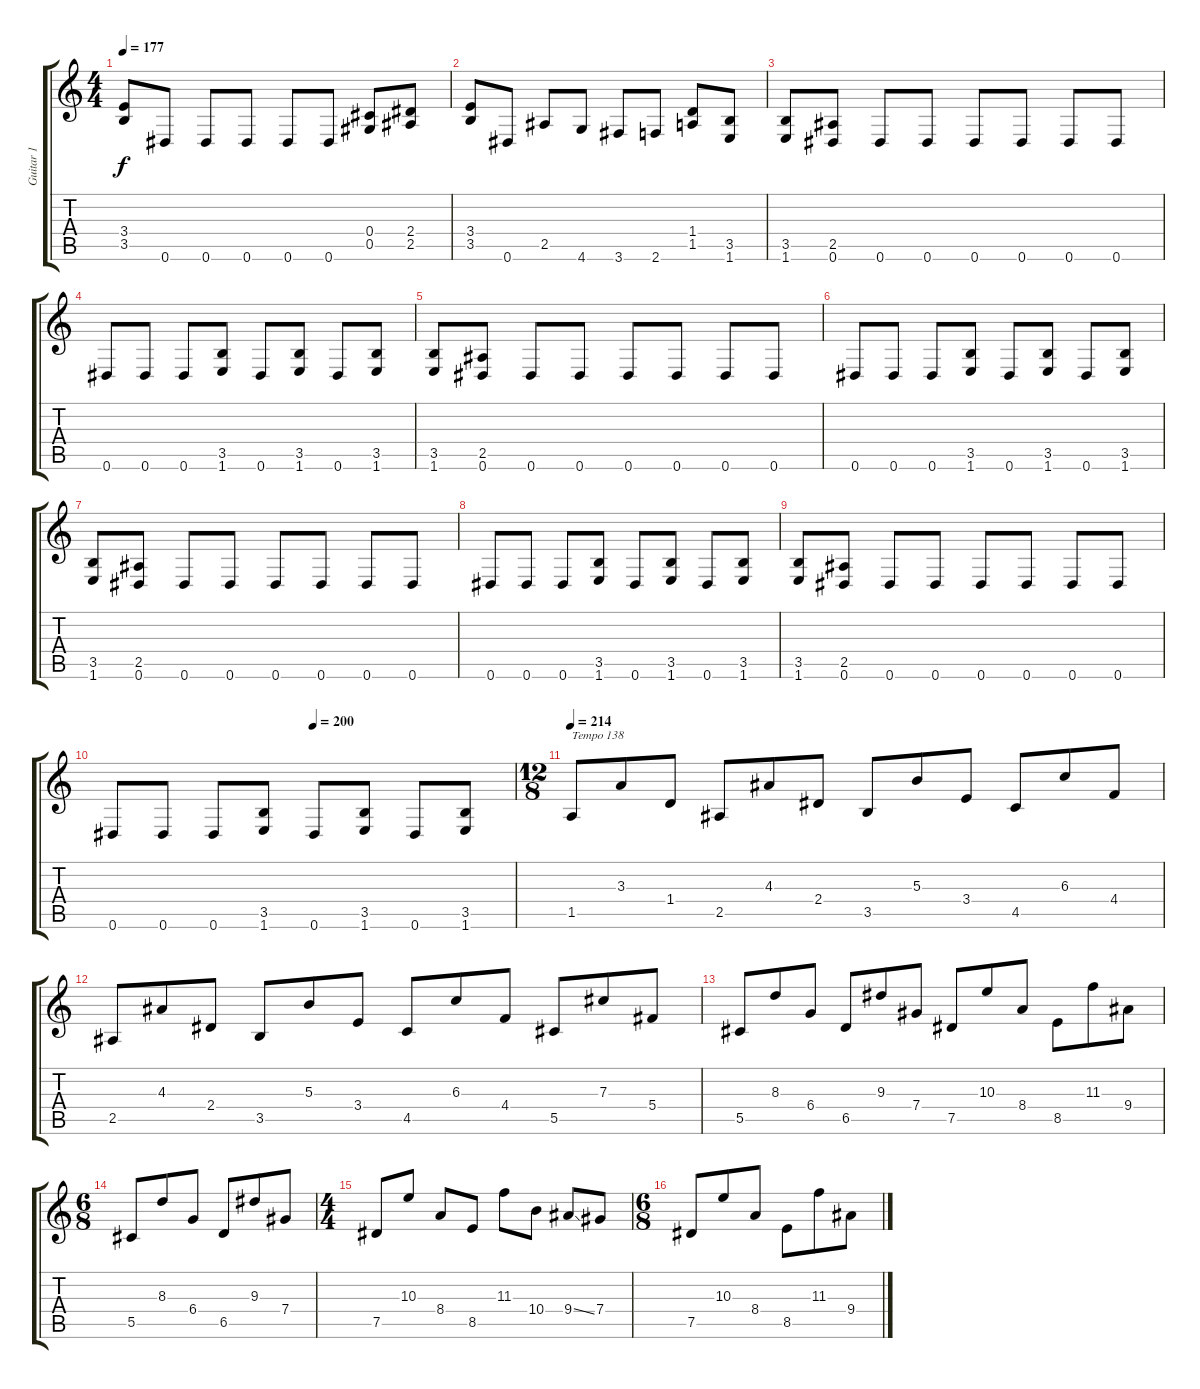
\track ("Guitar 1" "Guitar 1") {instrument distortionguitar}
\staff {score tabs}
\tuning (Eb4 Bb3 Gb3 Db3 Ab2 Eb2) {hide}
\ts (4 4)
\tempo 177
\clef g2
\ks c
(3.4 3.5).8{dy f} 0.6.8 0.6.8 0.6.8 0.6.8 0.6.8 (0.4 0.5).8 (2.4 2.5).8 |
(3.4 3.5).8 0.6.8 2.5.8 4.6.8 3.6.8 2.6.8 (1.4 1.5).8 (3.5 1.6).8 |
(3.5 1.6).8 (2.5 0.6).8 0.6.8 0.6.8 0.6.8 0.6.8 0.6.8 0.6.8 |
0.6.8 0.6.8 0.6.8 (3.5 1.6).8 0.6.8 (3.5 1.6).8 0.6.8 (3.5 1.6).8 |
(3.5 1.6).8 (2.5 0.6).8 0.6.8 0.6.8 0.6.8 0.6.8 0.6.8 0.6.8 |
0.6.8 0.6.8 0.6.8 (3.5 1.6).8 0.6.8 (3.5 1.6).8 0.6.8 (3.5 1.6).8 |
(3.5 1.6).8 (2.5 0.6).8 0.6.8 0.6.8 0.6.8 0.6.8 0.6.8 0.6.8 |
0.6.8 0.6.8 0.6.8 (3.5 1.6).8 0.6.8 (3.5 1.6).8 0.6.8 (3.5 1.6).8 |
(3.5 1.6).8 (2.5 0.6).8 0.6.8 0.6.8 0.6.8 0.6.8 0.6.8 0.6.8 |
\tempo (200 0.5)
0.6.8 0.6.8 0.6.8 (3.5 1.6).8 0.6.8 (3.5 1.6).8 0.6.8 (3.5 1.6).8 |
\ts (12 8)
\tempo 214
1.5.8{txt "Tempo 138"} 3.3.8 1.4.8 2.5.8 4.3.8 2.4.8 3.5.8 5.3.8 3.4.8 4.5.8 6.3.8 4.4.8 |
2.5.8 4.3.8 2.4.8 3.5.8 5.3.8 3.4.8 4.5.8 6.3.8 4.4.8 5.5.8 7.3.8 5.4.8 |
5.5.8 8.3.8 6.4.8 6.5.8 9.3.8 7.4.8 7.5.8 10.3.8 8.4.8 8.5.8 11.3.8 9.4.8 |
\ts (6 8)
5.5.8 8.3.8 6.4.8 6.5.8 9.3.8 7.4.8 |
\ts (4 4)
7.5.8 10.3.8 8.4.8 8.5.8 11.3.8 10.4.8 9.4{ss}.8 7.4.8 |
\ts (6 8)
7.5.8 10.3.8 8.4.8 8.5.8 11.3.8 9.4.8
